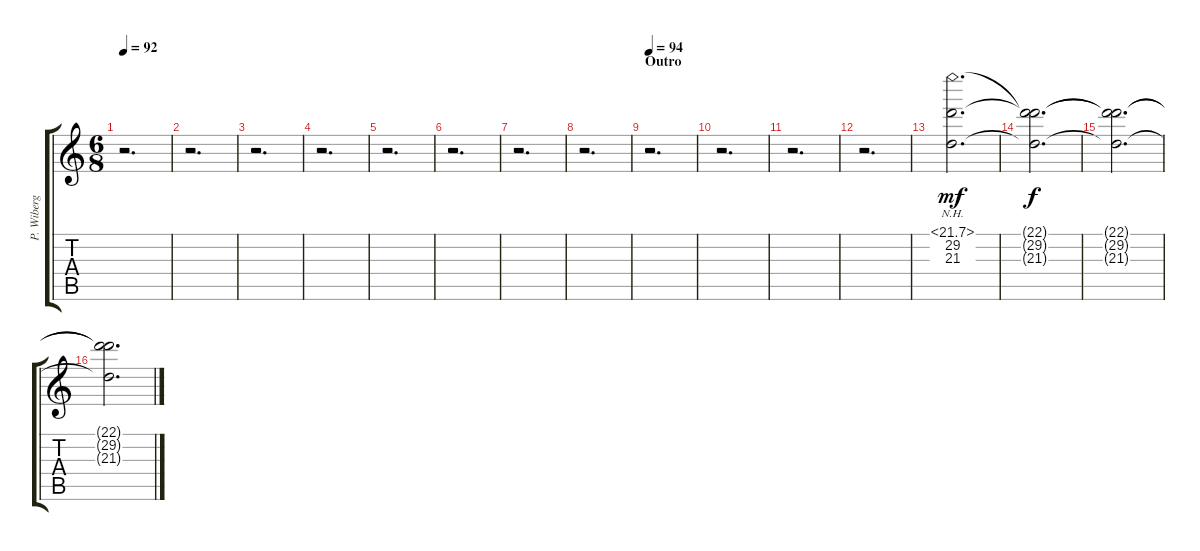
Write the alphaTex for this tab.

\track ("P. Wiberg (Keyboards I)" "P. Wiberg ") {instrument synthstrings1}
\staff {score tabs}
\tuning (E4 A3 F3 D3 A2 D2) {hide}
\ts (6 8)
\tempo 92
\clef g2
\ks c
r.2{d dy f} |
r.2{d} |
r.2{d} |
r.2{d} |
r.2{d} |
r.2{d} |
r.2{d} |
r.2{d} |
\section ("" "Outro")
\tempo 94
r.2{d} |
r.2{d} |
r.2{d} |
r.2{d} |
(22.1{nh} 29.2 21.3).2{d dy mf} |
(22.1{t} 29.2{t} 21.3{t}).2{d dy f} |
(22.1{t} 29.2{t} 21.3{t}).2{d} |
(22.1{t} 29.2{t} 21.3{t}).2{d}
